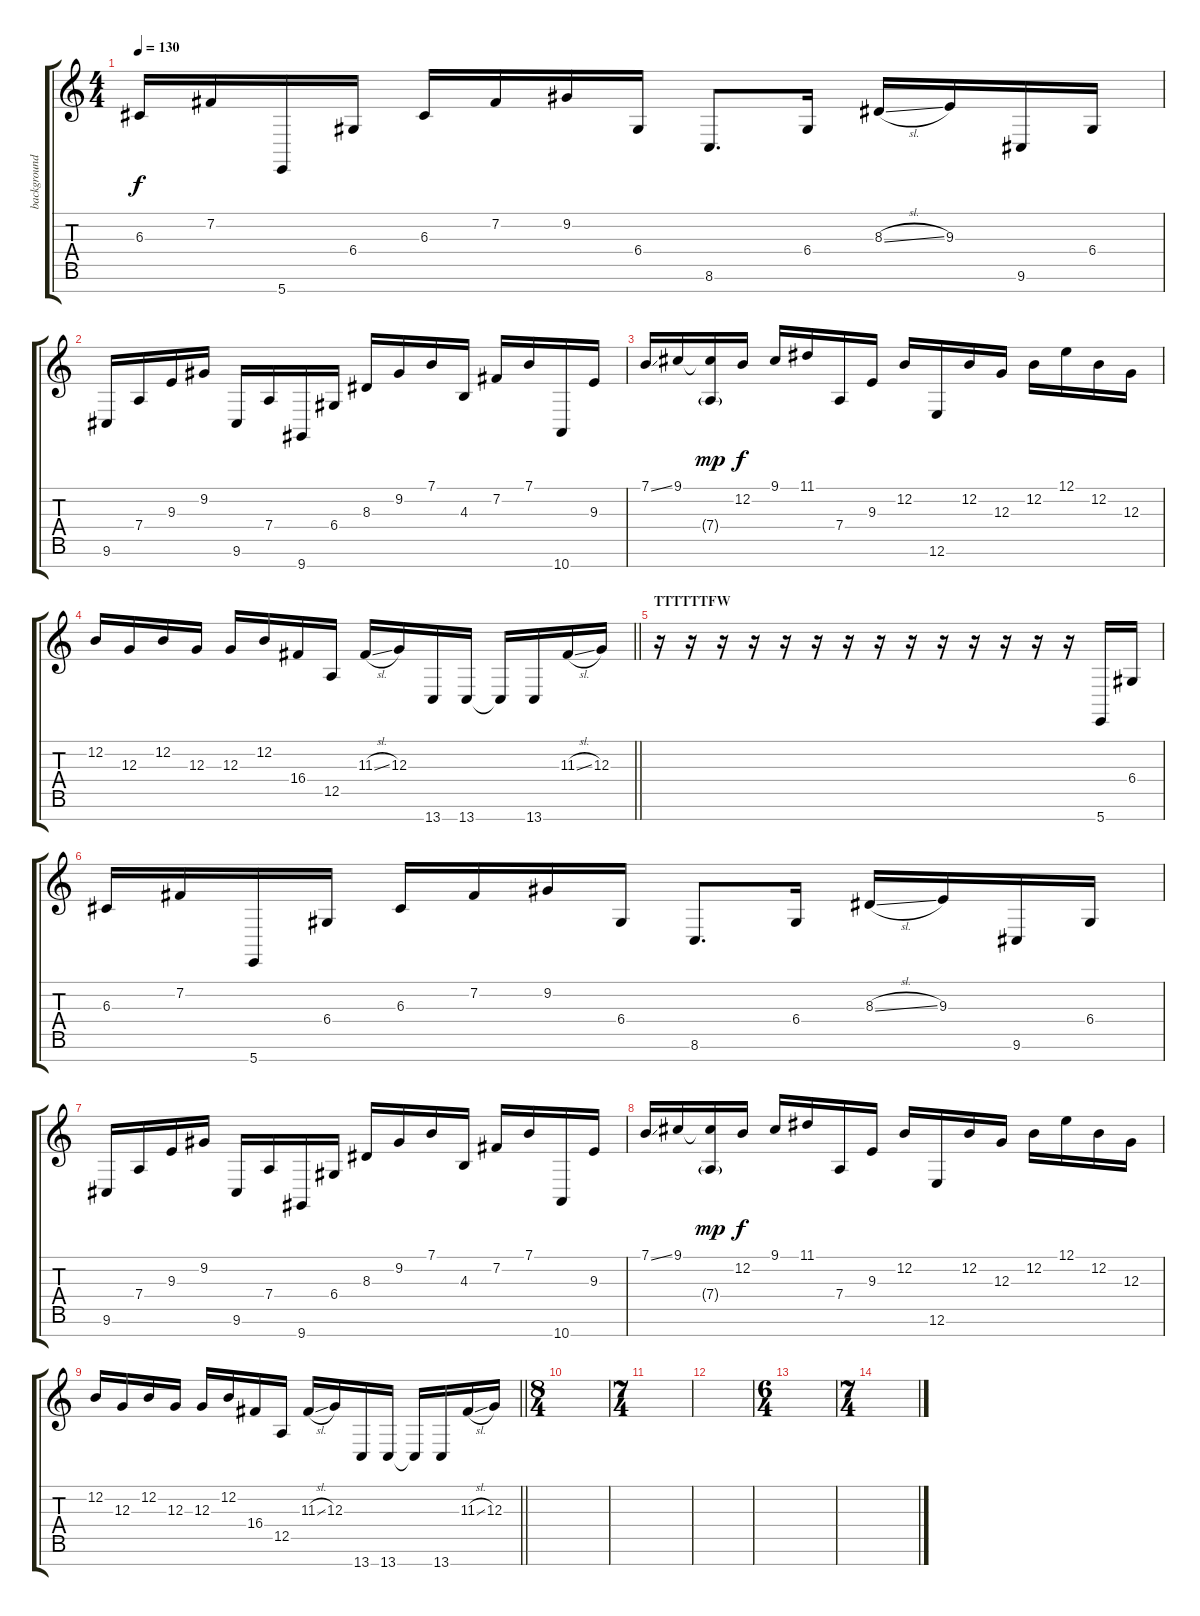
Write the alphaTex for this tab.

\track ("background" "background") {instrument lead6voice}
\staff {score tabs}
\tuning (E4 B3 G3 D3 A2 E2 B1) {hide}
\ts (4 4)
\tempo 130
\clef g2
\ks c
6.3.16{dy f} 7.2.16 5.7.16 6.4.16 6.3.16 7.2.16 9.2.16 6.4.16 8.6.8{d} 6.4.16 8.3{sl}.16 9.3.16 9.6.16 6.4.16 |
9.6.16 7.4.16 9.3.16 9.2.16 9.6.16 7.4.16 9.7.16 6.4.16 8.3.16 9.2.16 7.1.16 4.3.16 7.2.16 7.1.16 10.7.16 9.3.16 |
7.1{ss}.16 9.1.16 (9.1{t} 7.4{g}).16{dy mp} 12.2.16{dy f} 9.1.16 11.1.16 7.4.16 9.3.16 12.2.16 12.6.16 12.2.16 12.3.16 12.2.16 12.1.16 12.2.16 12.3.16 |
\barLineRight lightlight
12.2.16 12.3.16 12.2.16 12.3.16 12.3.16 12.2.16 16.4.16 12.5.16 11.3{sl}.16 12.3.16 13.7.16 13.7.16 13.7{t}.16 13.7.16 11.3{sl}.16 12.3.16 |
\section ("" "TTTTTTFW")
r.16 r.16 r.16 r.16 r.16 r.16 r.16 r.16 r.16 r.16 r.16 r.16 r.16{volume 10 instrument lead2sawtooth} r.16 5.7.16 6.4.16 |
6.3.16 7.2.16 5.7.16 6.4.16 6.3.16 7.2.16 9.2.16 6.4.16 8.6.8{d} 6.4.16 8.3{sl}.16 9.3.16 9.6.16 6.4.16 |
9.6.16 7.4.16 9.3.16 9.2.16 9.6.16 7.4.16 9.7.16 6.4.16 8.3.16 9.2.16 7.1.16 4.3.16 7.2.16 7.1.16 10.7.16 9.3.16 |
7.1{ss}.16 9.1.16 (9.1{t} 7.4{g}).16{dy mp} 12.2.16{dy f} 9.1.16 11.1.16 7.4.16 9.3.16 12.2.16 12.6.16 12.2.16 12.3.16 12.2.16 12.1.16 12.2.16 12.3.16 |
\barLineRight lightlight
12.2.16 12.3.16 12.2.16 12.3.16 12.3.16 12.2.16 16.4.16 12.5.16 11.3{sl}.16 12.3.16 13.7.16 13.7.16 13.7{t}.16 13.7.16 11.3{sl}.16 12.3.16 |
\ts (8 4)
|
\ts (7 4)
|
|
\ts (6 4)
|
\ts (7 4)
